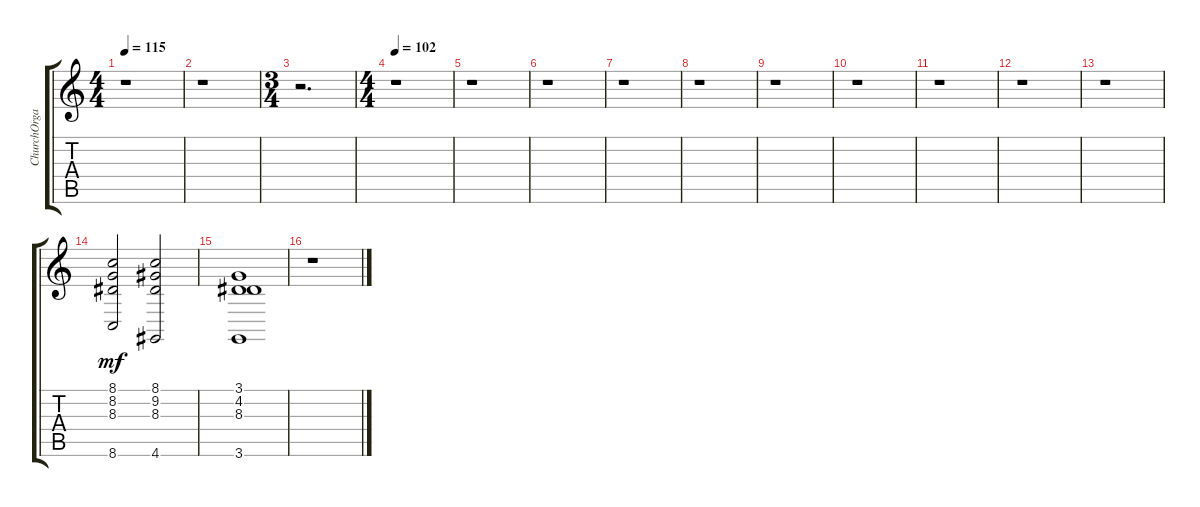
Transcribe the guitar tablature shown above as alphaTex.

\track ("ChurchOrgan" "ChurchOrga") {instrument churchorgan}
\staff {score tabs}
\tuning (E4 B3 G3 D3 A2 E2) {hide}
\ts (4 4)
\tempo 115
\clef g2
\ks c
r.1{dy f} |
r.1 |
\ts (3 4)
r.2{d} |
\ts (4 4)
\tempo 102
r.1 |
r.1 |
r.1 |
r.1 |
r.1 |
r.1 |
r.1 |
r.1 |
r.1 |
r.1 |
(8.1 8.2 8.3 8.6).2{dy mf} (8.1 9.2 8.3 4.6).2 |
(3.1 4.2 8.3 3.6).1 |
r.1
